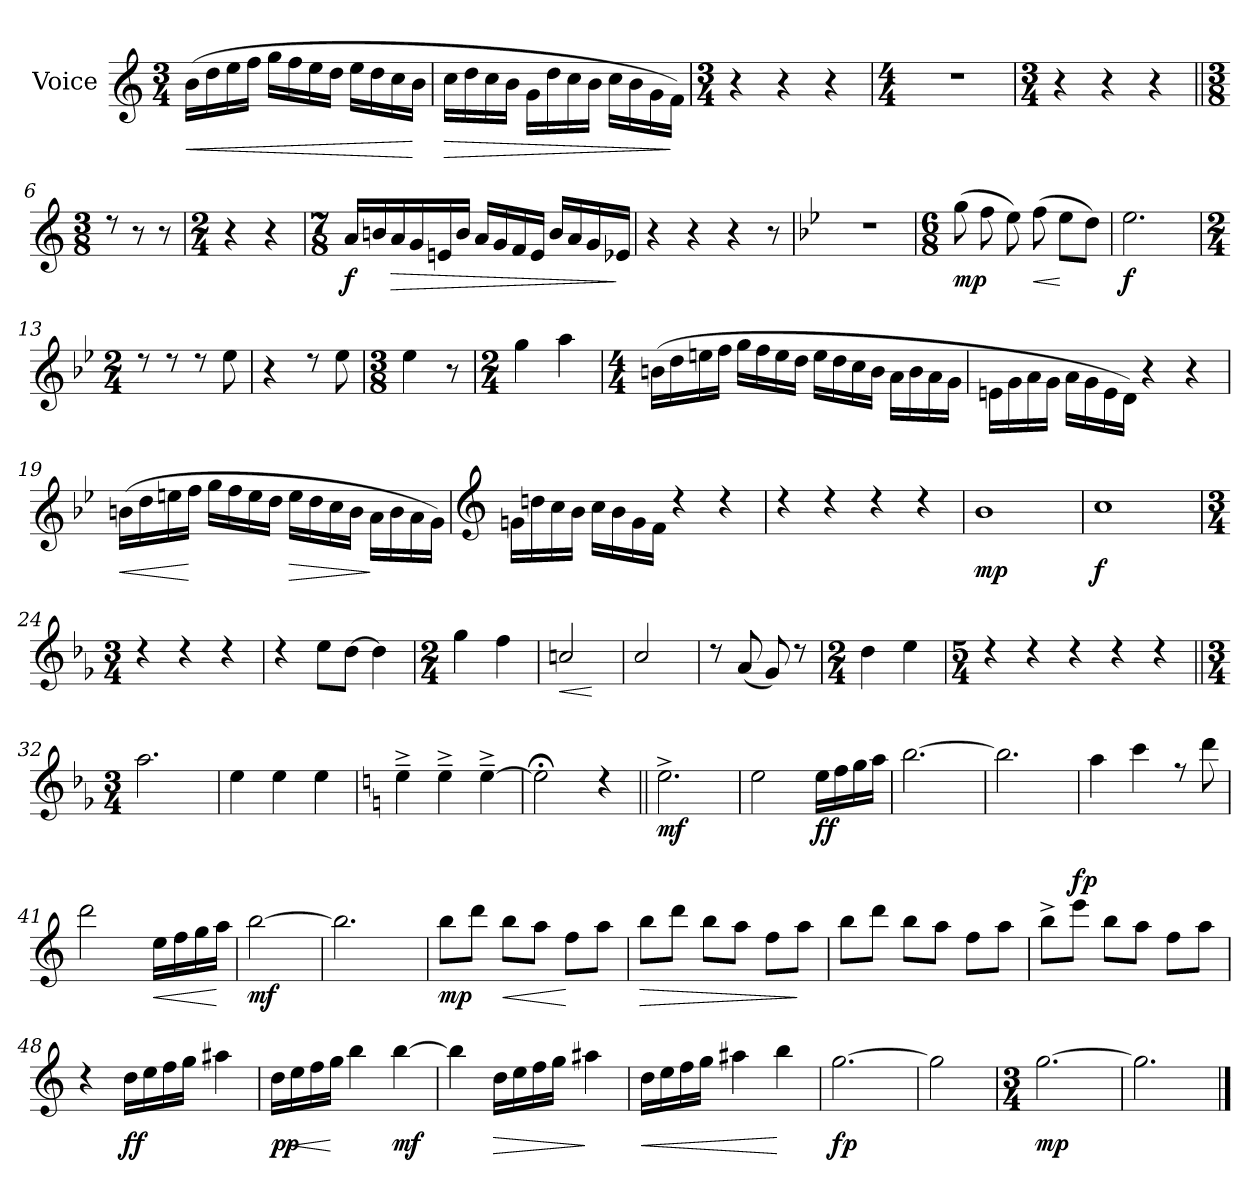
**kern	**dynam
*part1	*part1
*staff1	*staff1
*I"Voice	*
*I'Voice	*
*clefG2	*
*M3/4	*
=1	=1
!	!LO:HP:b
(>16b\LL	<
16dd\	.
16ee\	.
16ff\JJ	.
16gg\LL	.
16ff\	.
16ee\	.
16dd\JJ	.
16ee\LL	.
16dd\	.
16cc\	.
16b\JJ	[
=2	=2
!	!LO:HP:b
16cc\LL	>
16dd\	.
16cc\	.
16b\JJ	.
16g\LL	.
16dd\	.
16cc\	.
16b\JJ	.
16cc\LL	.
16b\	.
16g\	.
16f\JJ)	]
=3	=3
*M3/4	*
4r	.
4r	.
4r	.
=4	=4
*M4/4	*
1r	.
!!LO:LB:g=z
=5	=5
*M3/4	*
4r	.
4r	.
4r	.
=6||	=6||
*M3/8	*
8rcc	.
8r	.
8r	.
=7	=7
*M2/4	*
4r	.
4r	.
=8	=8
*M7/8	*
!	!LO:DY:b
16a/LL	f
16bn/	.
!	!LO:HP:b
16a/	>
16g/	.
16en/	.
16b/JJ	.
16a/LL	.
16g/	.
16f/	.
16e/JJ	.
16b/LL	.
16a/	.
16g/	.
16e-X/JJ	]
=9	=9
4r	.
4r	.
4r	.
8r	.
!!LO:LB:g=z
=10	=10
*k[b-e-]	*
2..rdd	.
=11	=11
*M6/8	*
!	!LO:DY:b
(>8gg\	mp
8ff\	.
8ee-\)	.
!	!LO:HP:b
(>8ff\	<
8ee-\L	[
8dd\J)	.
=12	=12
!	!LO:DY:b
2.ee-\	f
=13	=13
*M2/4	*
8rcc	.
8rcc	.
8rcc	.
8ee-\	.
=14	=14
4r	.
8rcc	.
8ee-\	.
=15	=15
*M3/8	*
4ee-\	.
8r	.
=16	=16
*M2/4	*
4gg\	.
4aa\	.
!!LO:LB:g=z
=17	=17
*M4/4	*
(>16bn\LL	.
16dd\	.
16een\	.
16ff\JJ	.
16gg\LL	.
16ff\	.
16ee\	.
16dd\JJ	.
16ee\LL	.
16dd\	.
16cc\	.
16b\JJ	.
16a\LL	.
16b\	.
16a\	.
16g\JJ	.
=18	=18
16en\LL	.
16g\	.
16a\	.
16g\JJ	.
16a\LL	.
16g\	.
16e\	.
16d\JJ)	.
4r	.
4r	.
=19	=19
!	!LO:HP:b
(>16bn\LL	<
16dd\	.
16een\	.
16ff\JJ	[
16gg\LL	.
16ff\	.
16ee\	.
16dd\JJ	.
!	!LO:HP:b
16ee\LL	>
16dd\	.
16cc\	.
16b\JJ	.
16a\LL	]
16b\	.
16a\	.
16g\JJ)	.
!!LO:LB:g=z
=20	=20
*clefG3	*
16en\LL	.
16bn\	.
16a\	.
16g\JJ	.
16a\LL	.
16g\	.
16e\	.
16d\JJ	.
4rb	.
4rb	.
=21	=21
4rb	.
4rb	.
4rb	.
4rb	.
=22	=22
!	!LO:DY:b
1g	mp
=23	=23
!	!LO:DY:b
1a	f
=24	=24
*M3/4	*
4rb	.
4rb	.
4rb	.
=25	=25
4rb	.
8cc\L	.
[>8b-\J	.
4b-\]	.
!!LO:LB:g=z
=26	=26
*M2/4	*
4ee-\	.
4dd\	.
=27	=27
!	!LO:HP:b
2an/	<
.	[
=28	=28
2a/	.
=29	=29
8rb	.
(>8f/	.
8e-/)	.
8rb	.
=30	=30
*M2/4	*
4b-\	.
4cc\	.
=31	=31
*M5/4	*
4rb	.
4rb	.
4rb	.
4rb	.
4rb	.
=32||	=32||
*M3/4	*
2.ff\	.
=33	=33
4cc\	.
4cc\	.
4cc\	.
!!LO:LB:g=z
=34	=34
*k[]	*
4cc^>~>\	.
4cc^>~>\	.
[>4cc^>~>\	.
=35	=35
2cc;<\]	.
4rb	.
=36||	=36||
!	!LO:DY:b
2.cc^>\	mf
=37	=37
2cc\	.
!	!LO:DY:b
16cc\LL	ff
16dd\	.
16ee\	.
16ff\JJ	.
=38	=38
[>2.gg\	.
=39	=39
2.gg\]	.
=40	=40
4ff\	.
4aa\	.
8rcc	.
8bb\	.
=41	=41
2bb\	.
!	!LO:HP:b
16cc\LL	<
16dd\	.
16ee\	.
16ff\JJ	[
!!LO:LB:g=z
=42	=42
!	!LO:DY:b
[>2gg\	mf
=43	=43
2.gg\]	.
=44	=44
!	!LO:DY:b
8gg\L	mp
8bb\J	.
!	!LO:HP:b
8gg\L	<
8ff\J	.
8dd\L	[
8ff\J	.
=45	=45
!	!LO:HP:b
8gg\L	>
8bb\J	.
8gg\L	.
8ff\J	.
8dd\L	.
8ff\J	]
=46	=46
8gg\L	.
8bb\J	.
8gg\L	.
8ff\J	.
8dd\L	.
8ff\J	.
=47	=47
8gg^>\L	.
!	!LO:DY:a
8ccc\J	fp
8gg\L	.
8ff\J	.
8dd\L	.
8ff\J	.
!!LO:LB:g=z
=48	=48
4rb	.
!	!LO:DY:b
16b\LL	ff
16cc\	.
16dd\	.
16ee\JJ	.
4ff#X\	.
=49	=49
!	!LO:DY:b
16b\LL	pp
!	!LO:HP:b
16cc\	<
16dd\	.
16ee\JJ	[
4gg\	.
!	!LO:DY:b
[>4gg\	mf
=50	=50
4gg\]	.
!	!LO:HP:b
16b\LL	>
16cc\	.
16dd\	.
16ee\JJ	.
4ff#X\	]
=51	=51
!	!LO:HP:b
16b\LL	<
16cc\	.
16dd\	.
16ee\JJ	.
4ff#X\	.
4gg\	[
=52	=52
!	!LO:DY:b
[>2.ee\	fp
=53	=53
2ee\]	.
!!LO:LB:g=z
=54	=54
*M3/4	*
!	!LO:DY:b
[>2.ee\	mp
=55	=55
2.ee\]	.
==	==
*-	*-
